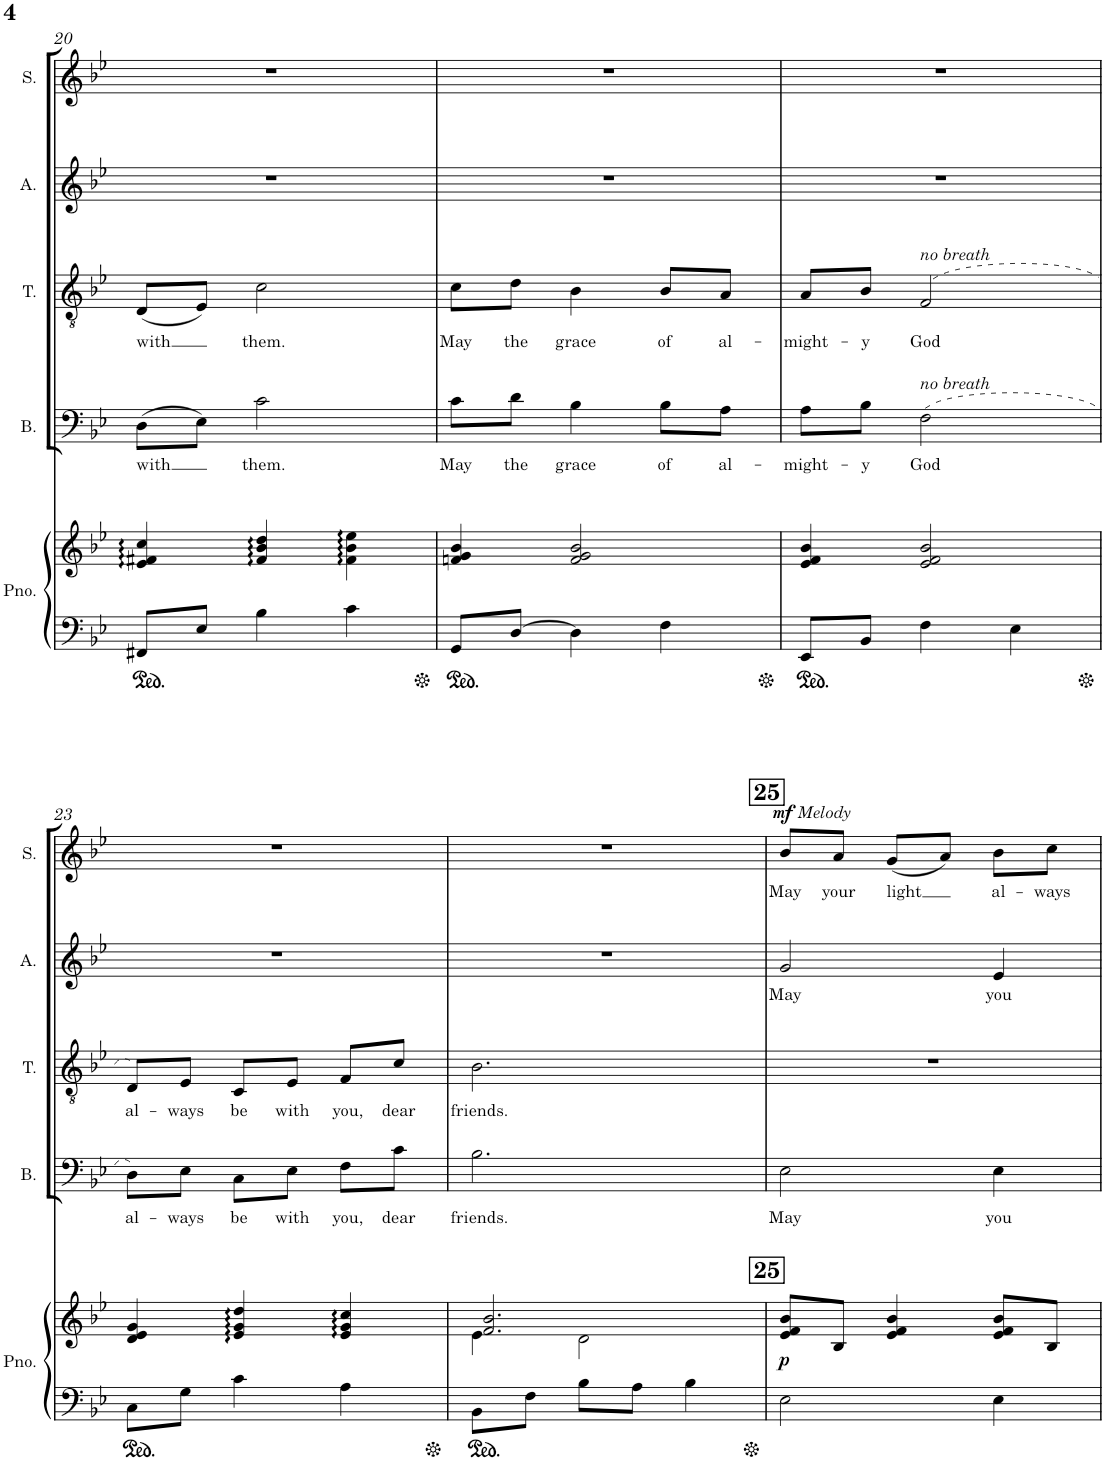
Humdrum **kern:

**kern	**kern	**dynam	**kern	**text	**kern	**text	**kern	**text	**kern	**text	**dynam
*part5	*part5	*part5	*part4	*part4	*part3	*part3	*part2	*part2	*part1	*part1	*part1
*staff6	*staff5	*staff5/6	*staff4	*staff4	*staff3	*staff3	*staff2	*staff2	*staff1	*staff1	*staff1
*I"Piano	*	*	*I"Bass	*	*I"Tenor	*	*I"Alto	*	*I"Soprano	*	*
*I'Pno.	*	*	*I'B.	*	*I'T.	*	*I'A.	*	*I'S.	*	*
!!LO:PB:g=z
*clefF4	*clefG2	*	*clefF4	*	*clefGv2	*	*clefG2	*	*clefG2	*	*
*k[b-e-]	*k[b-e-]	*	*k[b-e-]	*	*k[b-e-]	*	*k[b-e-]	*	*k[b-e-]	*	*
*M3/4	*M3/4	*	*M3/4	*	*M3/4	*	*M3/4	*	*M3/4	*	*
=20	=20	=20	=20	=20	=20	=20	=20	=20	=20	=20	=20
!	!	!	!	!LO:LY:b	!	!LO:LY:b	!	!	!	!	!
8FF#X/L	4e-/ 4f#X/ 4cc/	.	(8D\L	with	(8D/L	with	2.r	.	2.r	.	.
8E-/J	.	.	8E-\J)	.	8E-/J)	.	.	.	.	.	.
!	!	!	!	!LO:LY:b	!	!LO:LY:b	!	!	!	!	!
4B-\	4f#/ 4b-/ 4dd/	.	2c\	them.	2c\	them.	.	.	.	.	.
4c\	4f#\ 4b-\ 4ee-\	.	.	.	.	.	.	.	.	.	.
=21	=21	=21	=21	=21	=21	=21	=21	=21	=21	=21	=21
!	!	!	!	!LO:LY:b	!	!LO:LY:b	!	!	!	!	!
8GG/L	4fn/ 4g/ 4b-/	.	8c\L	May	8c\L	May	2.r	.	2.r	.	.
!	!	!	!	!LO:LY:b	!	!LO:LY:b	!	!	!	!	!
[8D/J	.	.	8d\J	the	8d\J	the	.	.	.	.	.
!	!	!	!	!LO:LY:b	!	!LO:LY:b	!	!	!	!	!
4D\]	2f/ 2g/ 2b-/	.	4B-\	grace	4B-\	grace	.	.	.	.	.
!	!	!	!	!LO:LY:b	!	!LO:LY:b	!	!	!	!	!
4F\	.	.	8B-\L	of	8B-/L	of	.	.	.	.	.
!	!	!	!	!LO:LY:b	!	!LO:LY:b	!	!	!	!	!
.	.	.	8A\J	al-	8A/J	al-	.	.	.	.	.
=22	=22	=22	=22	=22	=22	=22	=22	=22	=22	=22	=22
!	!	!	!	!LO:LY:b	!	!LO:LY:b	!	!	!	!	!
8EE-/L	4e-/ 4f/ 4b-/	.	8A\L	-might-	8A/L	-might-	2.r	.	2.r	.	.
!	!	!	!	!LO:LY:b	!	!LO:LY:b	!	!	!	!	!
8BB-/J	.	.	8B-\J	-y	8B-/J	-y	.	.	.	.	.
!	!	!	!	!	!LO:TX:a:i:t=no breath	!	!	!	!	!	!
!	!	!	!LO:TX:a:i:t=no breath	!	!	!	!	!	!	!	!
!	!	!	!	!LO:LY:b	!	!LO:LY:b	!	!	!	!	!
4F\	2e-/ 2f/ 2b-/	.	(>2F\	God	(>2F/	God	.	.	.	.	.
4E-\	.	.	.	.	.	.	.	.	.	.	.
!!LO:LB:g=z
=23	=23	=23	=23	=23	=23	=23	=23	=23	=23	=23	=23
!	!	!	!	!LO:LY:b	!	!LO:LY:b	!	!	!	!	!
8C\L	4d/ 4e-/ 4g/	.	8D\L)	al-	8D/L)	al-	2.r	.	2.r	.	.
!	!	!	!	!LO:LY:b	!	!LO:LY:b	!	!	!	!	!
8G\J	.	.	8E-\J	-ways	8E-/J	-ways	.	.	.	.	.
!	!	!	!	!LO:LY:b	!	!LO:LY:b	!	!	!	!	!
4c\	4e-/ 4g/ 4dd/	.	8C\L	be	8C/L	be	.	.	.	.	.
!	!	!	!	!LO:LY:b	!	!LO:LY:b	!	!	!	!	!
.	.	.	8E-\J	with	8E-/J	with	.	.	.	.	.
!	!	!	!	!LO:LY:b	!	!LO:LY:b	!	!	!	!	!
4A\	4e-/ 4g/ 4cc/	.	8F\L	you,	8F/L	you,	.	.	.	.	.
!	!	!	!	!LO:LY:b	!	!LO:LY:b	!	!	!	!	!
.	.	.	8c\J	dear	8c/J	dear	.	.	.	.	.
=24	=24	=24	=24	=24	=24	=24	=24	=24	=24	=24	=24
*	*^	*	*	*	*	*	*	*	*	*	*
!	!	!	!	!	!LO:LY:b	!	!LO:LY:b	!	!	!	!	!
8BB-\L	2.f/ 2.b-/	4e-\	.	2.B-\	friends.	2.B-\	friends.	2.r	.	2.r	.	.
8F\J	.	.	.	.	.	.	.	.	.	.	.	.
8B-\L	.	2d\	.	.	.	.	.	.	.	.	.	.
8A\J	.	.	.	.	.	.	.	.	.	.	.	.
4B-\	.	.	.	.	.	.	.	.	.	.	.	.
*	*v	*v	*	*	*	*	*	*	*	*	*	*
!!LO:REH:place=s1:a:B:cj:fs=14:t=25
!!LO:REH:place=s5:a:B:cj:fs=14:t=25
=25	=25	=25	=25	=25	=25	=25	=25	=25	=25	=25	=25
!	!	!	!	!	!	!	!	!	!LO:TX:a:i:t=Melody	!	!
!	!	!LO:DY:b	!	!LO:LY:b	!	!	!	!LO:LY:b	!	!LO:LY:b	!LO:DY:a
2E-\	8e-/ 8f/ 8b-/L	p	2E-\	May	2.r	.	2g/	May	8b-/L	May	mf
!	!	!	!	!	!	!	!	!	!	!LO:LY:b	!
.	8B-/J	.	.	.	.	.	.	.	8a/J	your	.
!	!	!	!	!	!	!	!	!	!	!LO:LY:b	!
.	4e-/ 4f/ 4b-/	.	.	.	.	.	.	.	(8g/L	light	.
.	.	.	.	.	.	.	.	.	8a/J)	.	.
!	!	!	!	!LO:LY:b	!	!	!	!LO:LY:b	!	!LO:LY:b	!
4E-\	8e-/ 8f/ 8b-/L	.	4E-\	you	.	.	4e-/	you	8b-\L	al-	.
!	!	!	!	!	!	!	!	!	!	!LO:LY:b	!
.	8B-/J	.	.	.	.	.	.	.	8cc\J	-ways	.
=	=	=	=	=	=	=	=	=	=	=	=
*-	*-	*-	*-	*-	*-	*-	*-	*-	*-	*-	*-
